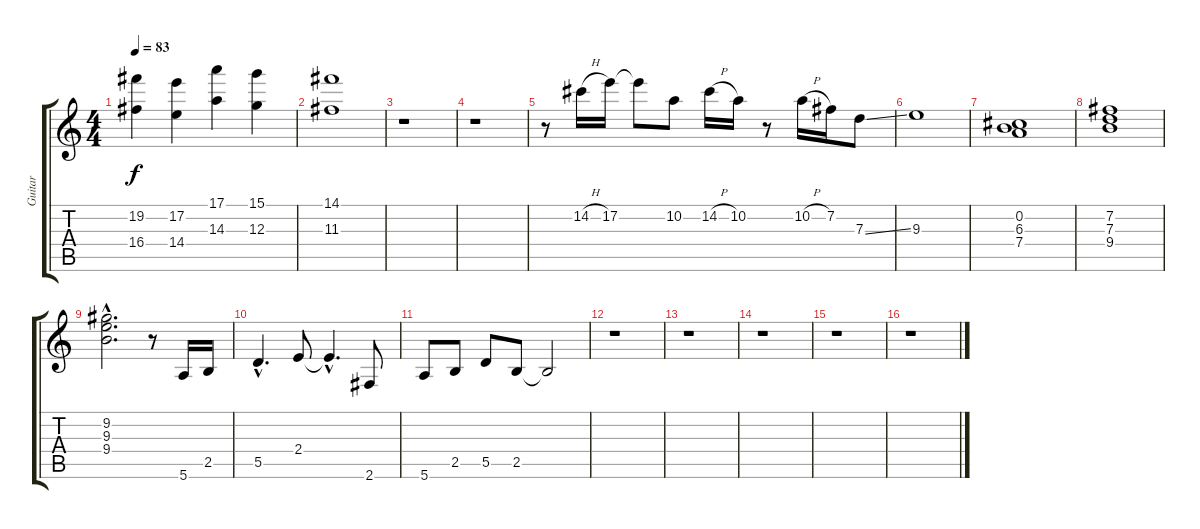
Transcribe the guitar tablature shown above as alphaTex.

\track ("Guitar" "Guitar") {instrument electricguitarclean}
\staff {score tabs}
\tuning (E4 B3 G3 D3 A2 E2) {hide}
\ts (4 4)
\tempo 83
\clef g2
\ks c
(19.2 16.4).4{dy f} (17.2 14.4).4 (17.1 14.3).4 (15.1 12.3).4 |
(14.1 11.3).1 |
r.1 |
r.1 |
r.8 14.2{h}.16 17.2.16 17.2{t}.8 10.2.8 14.2{h}.16 10.2.16 r.8 10.2{h}.16 7.2.16 7.3{ss}.8 |
9.3.1 |
(0.2 6.3 7.4).1 |
(7.2 7.3 9.4).1 |
(9.2{hac} 9.3{hac} 9.4{hac}).2{d} r.8 5.6.16 2.5.16 |
5.5{hac}.4{d} 2.4.8 2.4{hac t}.4{d} 2.6.8 |
5.6.8 2.5.8 5.5.8 2.5.8 2.5{t}.2 |
r.1 |
r.1 |
r.1 |
r.1 |
r.1
